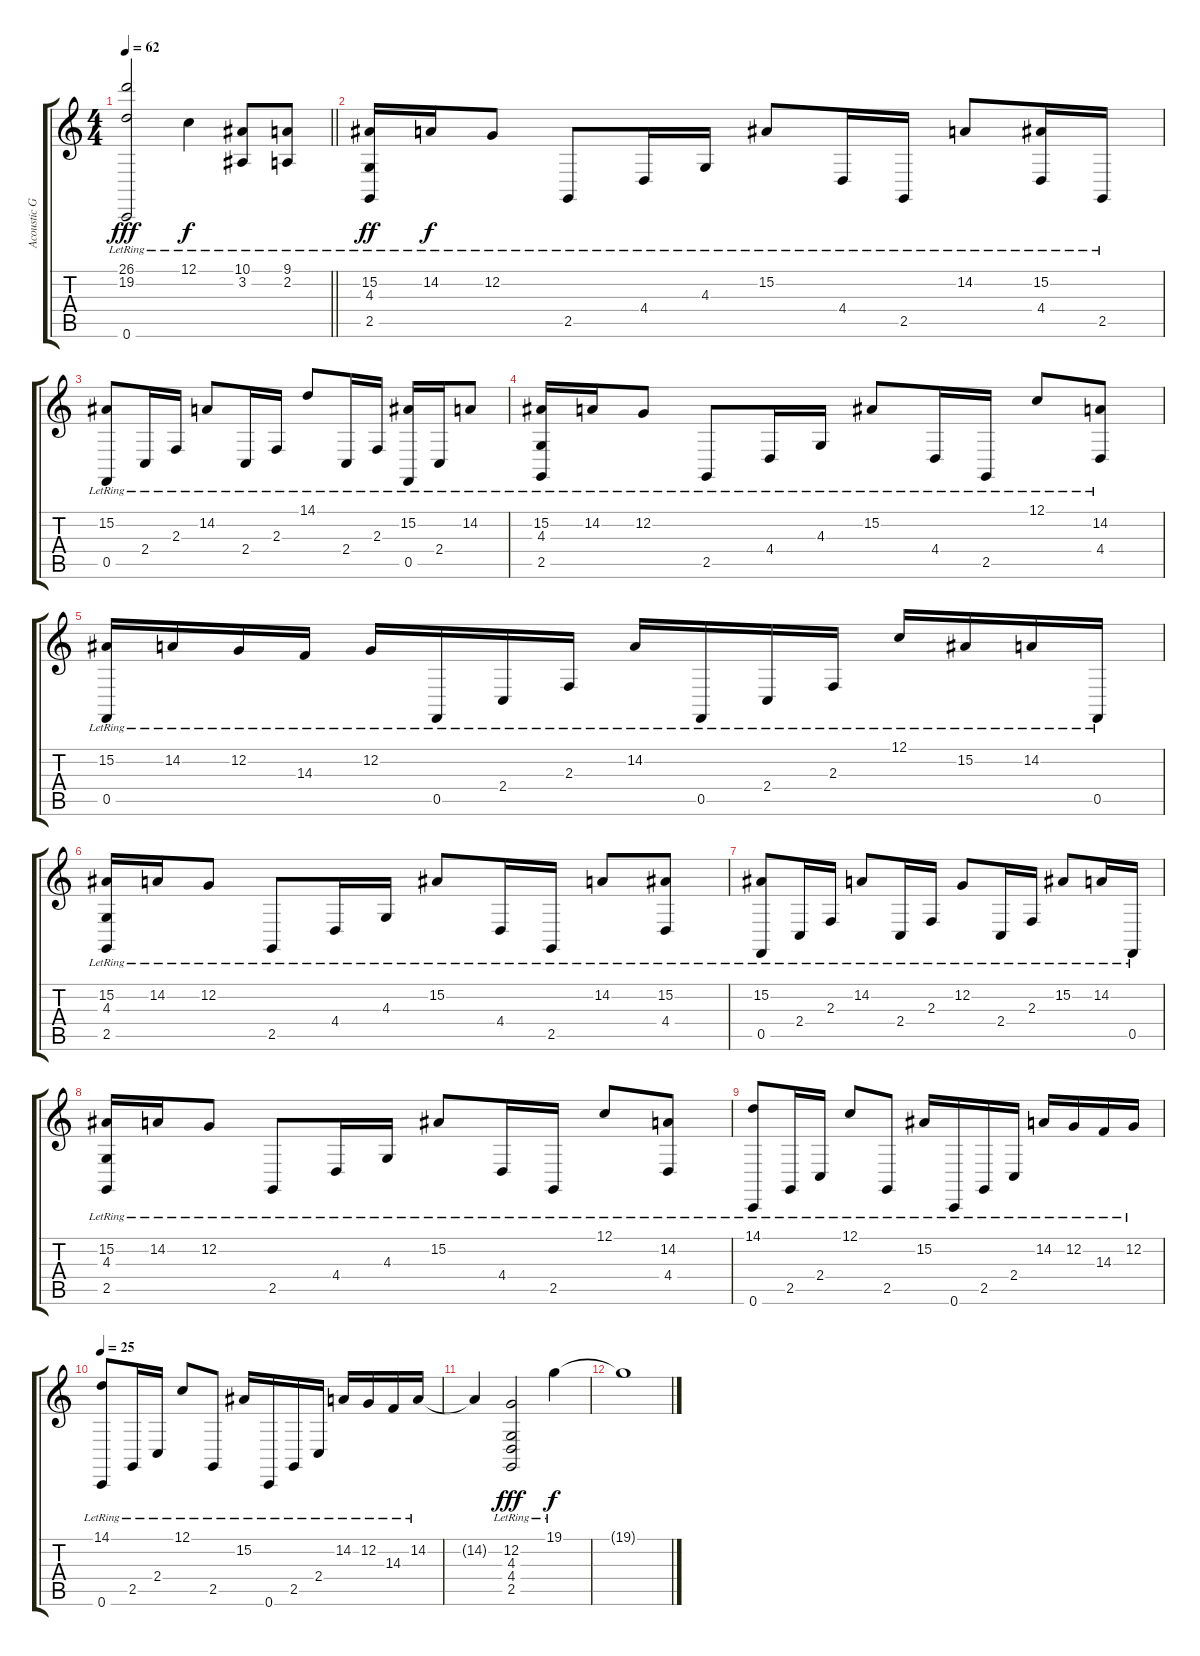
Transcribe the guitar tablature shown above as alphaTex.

\track ("Acoustic Grand Piano" "Acoustic G") {instrument acousticgrandpiano}
\staff {score tabs}
\tuning (C4 G3 Eb3 Bb2 F2 C2) {hide}
\ts (4 4)
\tempo 62
\clef g2
\barLineRight lightlight
\ks c
(26.1{lr} 19.2{lr} 0.6{lr}).2{dy fff} 12.1{lr}.4{dy f} (10.1{lr} 3.2{lr}).8 (9.1{lr} 2.2{lr}).8 |
(15.2{lr} 4.3{lr} 2.5{lr}).16{dy ff} 14.2{lr}.16{dy f} 12.2{lr}.8 2.5{lr}.8 4.4{lr}.16 4.3{lr}.16 15.2{lr}.8 4.4{lr}.16 2.5{lr}.16 14.2{lr}.8 (15.2{lr} 4.4{lr}).16 2.5{lr}.16 |
(15.2{lr} 0.5{lr}).8 2.4{lr}.16 2.3{lr}.16 14.2{lr}.8 2.4{lr}.16 2.3{lr}.16 14.1{lr}.8 2.4{lr}.16 2.3{lr}.16 (15.2{lr} 0.5{lr}).16 2.4{lr}.16 14.2{lr}.8 |
(15.2{lr} 4.3{lr} 2.5{lr}).16 14.2{lr}.16 12.2{lr}.8 2.5{lr}.8 4.4{lr}.16 4.3{lr}.16 15.2{lr}.8 4.4{lr}.16 2.5{lr}.16 12.1{lr}.8 (14.2{lr} 4.4{lr}).8 |
(15.2{lr} 0.5{lr}).16 14.2{lr}.16 12.2{lr}.16 14.3{lr}.16 12.2{lr}.16 0.5{lr}.16 2.4{lr}.16 2.3{lr}.16 14.2{lr}.16 0.5{lr}.16 2.4{lr}.16 2.3{lr}.16 12.1{lr}.16 15.2{lr}.16 14.2{lr}.16 0.5{lr}.16 |
(15.2{lr} 4.3{lr} 2.5{lr}).16 14.2{lr}.16 12.2{lr}.8 2.5{lr}.8 4.4{lr}.16 4.3{lr}.16 15.2{lr}.8 4.4{lr}.16 2.5{lr}.16 14.2{lr}.8 (15.2{lr} 4.4{lr}).8 |
(15.2{lr} 0.5{lr}).8 2.4{lr}.16 2.3{lr}.16 14.2{lr}.8 2.4{lr}.16 2.3{lr}.16 12.2{lr}.8 2.4{lr}.16 2.3{lr}.16 15.2{lr}.8 14.2{lr}.16 0.5{lr}.16 |
(15.2{lr} 4.3{lr} 2.5{lr}).16 14.2{lr}.16 12.2{lr}.8 2.5{lr}.8 4.4{lr}.16 4.3{lr}.16 15.2{lr}.8 4.4{lr}.16 2.5{lr}.16 12.1{lr}.8 (14.2{lr} 4.4{lr}).8 |
(14.1{lr} 0.6{lr}).8 2.5{lr}.16 2.4{lr}.16 12.1{lr}.8 2.5{lr}.8 15.2{lr}.16 0.6{lr}.16 2.5{lr}.16 2.4{lr}.16 14.2{lr}.16 12.2{lr}.16 14.3{lr}.16 12.2{lr}.16 |
\tempo 25
(14.1{lr} 0.6{lr}).8 2.5{lr}.16 2.4{lr}.16 12.1{lr}.8 2.5{lr}.8 15.2{lr}.16 0.6{lr}.16 2.5{lr}.16 2.4{lr}.16 14.2{lr}.16 12.2{lr}.16 14.3{lr}.16 14.2{lr}.16 |
14.2{t}.4 (12.2{lr} 4.3{lr} 4.4{lr} 2.5{lr}).2{dy fff} 19.1{lr}.4{dy f} |
19.1{t}.1
